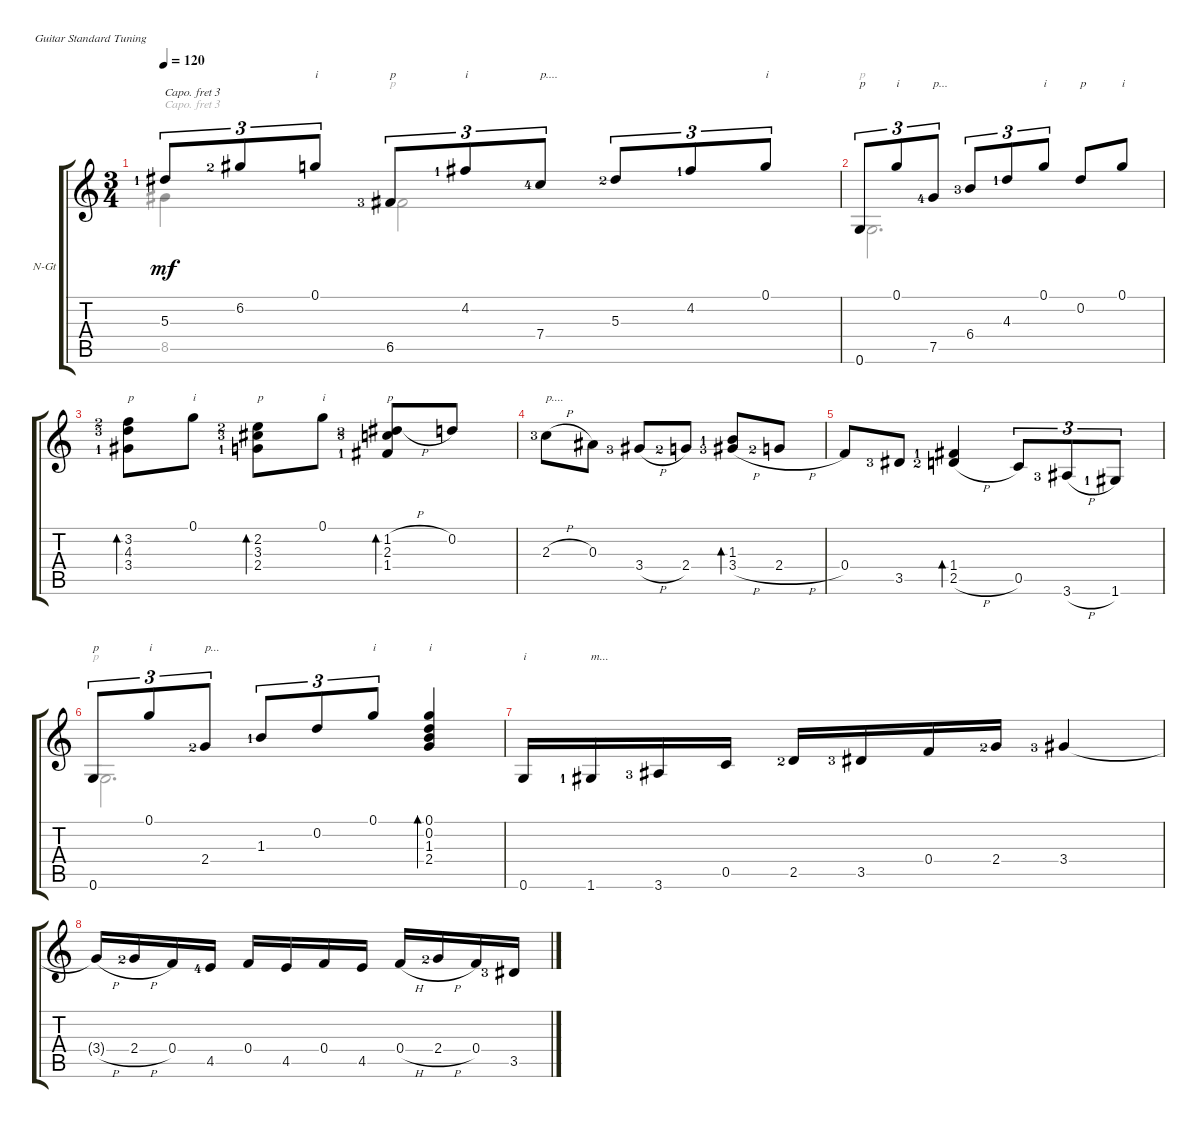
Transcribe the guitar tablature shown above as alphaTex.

\defaultSystemsLayout 4
\bracketExtendMode groupsimilarinstruments
\firstSystemTrackNameOrientation horizontal
\otherSystemsTrackNameOrientation horizontal
\track ("Nylon Guitar" "N-Gt") {instrument acousticguitarnylon}
\staff {score tabs}
\capo 3
\tuning (E4 B3 G3 D3 A2 E2)
\voice
\ts (3 4)
\tempo 120
\clef g2
\ks c
5.3{lf 2}.8{tu (3 2) dy mf} 6.2{lf 3}.8{tu (3 2)} 0.1.8{tu (3 2) txt "i"} 6.5{lf 4}.8{tu (3 2) txt "p"} 4.2{lf 2}.8{tu (3 2) txt "i"} 7.4{lf 5}.8{tu (3 2) txt "p...."} 5.3{lf 3}.8{tu (3 2)} 4.2{lf 2}.8{tu (3 2)} 0.1.8{tu (3 2) txt "i"} |
0.6.8{tu (3 2) txt "p"} 0.1.8{tu (3 2) txt "i"} 7.5{lf 5}.8{tu (3 2) txt "p..."} 6.4{lf 4}.8{tu (3 2)} 4.3{lf 2}.8{tu (3 2)} 0.1.8{tu (3 2) txt "i"} 0.2.8{txt "p"} 0.1.8{txt "i"} |
(3.2{lf 3} 4.3{lf 4} 3.4{lf 2}).8{bd 30 txt "p"} 0.1.8{txt "i"} (2.2{lf 3} 3.3{lf 4} 2.4{lf 2}).8{bd 30 txt "p"} 0.1.8{txt "i"} (1.2{h lf 3} 2.3{lf 4} 1.4{lf 2}).8{bd 30 txt "p"} 0.2.8 |
2.3{h lf 4}.8{txt "p...."} 0.3.8 3.4{h lf 4}.8 2.4{lf 3}.8 (3.4{h lf 4} 1.3{lf 2}).8{bd 30} 2.4{h lf 3}.8 |
0.4.8 3.5{lf 4}.8 (2.5{h lf 3} 1.4{lf 2}).4{bd 30} 0.5.8{tu (3 2)} 3.6{h lf 4}.8{tu (3 2)} 1.6{lf 2}.8{tu (3 2)} |
0.6.8{tu (3 2) txt "p"} 0.1.8{tu (3 2) txt "i"} 2.4{lf 3}.8{tu (3 2) txt "p..."} 1.3{lf 2}.8{tu (3 2)} 0.2.8{tu (3 2)} 0.1.8{tu (3 2) txt "i"} (0.1 0.2 1.3 2.4).4{bd 30 txt "i"} |
0.6.16{txt "i"} 1.6{lf 2}.16{txt "m..."} 3.6{lf 4}.16 0.5.16 2.5{lf 3}.16 3.5{lf 4}.16 0.4.16 2.4{lf 3}.16 3.4{lf 4}.4 |
3.4{h t}.16 2.4{h lf 3}.16 0.4.16 4.5{lf 5}.16 0.4.16 4.5.16 0.4.16 4.5.16 0.4{h}.16 2.4{h lf 3}.16 0.4.16 3.5{lf 4}.16
\voice
\clef g2
\ottava regular
\simile none
\ks c
8.5{t}.4{dy mf} 6.5{lf 4}.2{txt "p"} |
0.6.2{d txt "p"} |
|
|
|
0.6.2{d txt "p"} |
|
